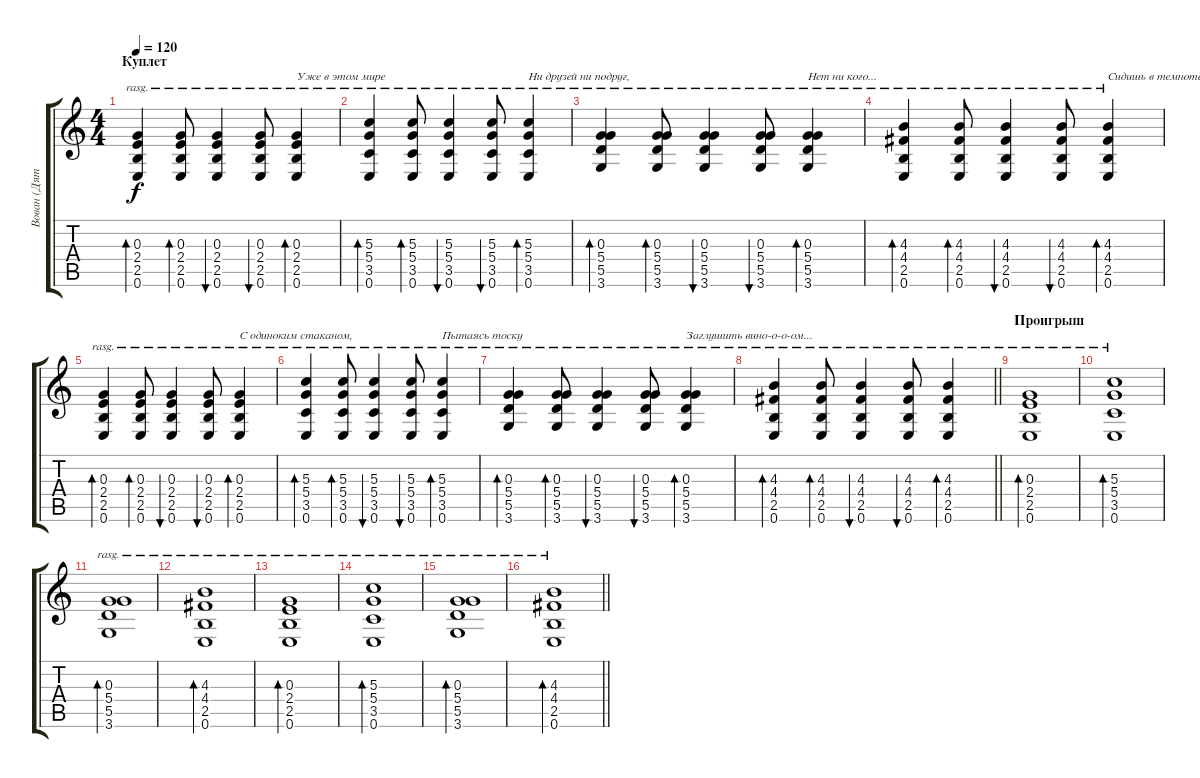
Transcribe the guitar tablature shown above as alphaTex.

\track ("Вован (Дятел) Вокал/Акустика" "Вован (Дят") {instrument acousticguitarsteel}
\staff {score tabs}
\tuning (E4 B3 G3 D3 A2 E2) {hide}
\ts (4 4)
\section ("" "Куплет")
\tempo 120
\clef g2
\ks c
(0.3 2.4 2.5 0.6).4{bd 60 rasg ii dy f instrument acousticguitarsteel} (0.3 2.4 2.5 0.6).8{bd 60 rasg ii} (0.3 2.4 2.5 0.6).4{bu 120 rasg ii} (0.3 2.4 2.5 0.6).8{bu 120 rasg ii} (0.3 2.4 2.5 0.6).4{bd 120 rasg ii txt "Уже в этом мире"} |
(5.3 5.4 3.5 0.6).4{bd 120 rasg ii} (5.3 5.4 3.5 0.6).8{bd 120 rasg ii} (5.3 5.4 3.5 0.6).4{bu 120 rasg ii} (5.3 5.4 3.5 0.6).8{bu 120 rasg ii} (5.3 5.4 3.5 0.6).4{bd 120 rasg ii txt "Ни друзей ни подруг,"} |
(0.3 5.4 5.5 3.6).4{bd 120 rasg ii} (0.3 5.4 5.5 3.6).8{bd 120 rasg ii} (0.3 5.4 5.5 3.6).4{bu 120 rasg ii} (0.3 5.4 5.5 3.6).8{bu 120 rasg ii} (0.3 5.4 5.5 3.6).4{bd 120 rasg ii txt "Нет ни кого..."} |
(4.3 4.4 2.5 0.6).4{bd 120 rasg ii} (4.3 4.4 2.5 0.6).8{bd 120 rasg ii} (4.3 4.4 2.5 0.6).4{bu 120 rasg ii} (4.3 4.4 2.5 0.6).8{bu 120 rasg ii} (4.3 4.4 2.5 0.6).4{bd 120 rasg ii txt "Сидишь в темноте"} |
(0.3 2.4 2.5 0.6).4{bd 60 rasg ii} (0.3 2.4 2.5 0.6).8{bd 60 rasg ii} (0.3 2.4 2.5 0.6).4{bu 120 rasg ii} (0.3 2.4 2.5 0.6).8{bu 120 rasg ii} (0.3 2.4 2.5 0.6).4{bd 120 rasg ii txt "С одиноким стаканом,"} |
(5.3 5.4 3.5 0.6).4{bd 120 rasg ii} (5.3 5.4 3.5 0.6).8{bd 120 rasg ii} (5.3 5.4 3.5 0.6).4{bu 120 rasg ii} (5.3 5.4 3.5 0.6).8{bu 120 rasg ii} (5.3 5.4 3.5 0.6).4{bd 120 rasg ii txt "Пытаясь тоску"} |
(0.3 5.4 5.5 3.6).4{bd 120 rasg ii} (0.3 5.4 5.5 3.6).8{bd 120 rasg ii} (0.3 5.4 5.5 3.6).4{bu 120 rasg ii} (0.3 5.4 5.5 3.6).8{bu 120 rasg ii} (0.3 5.4 5.5 3.6).4{bd 120 rasg ii txt "Заглушить вино-о-о-ом..."} |
\barLineRight lightlight
(4.3 4.4 2.5 0.6).4{bd 120 rasg ii} (4.3 4.4 2.5 0.6).8{bd 120 rasg ii} (4.3 4.4 2.5 0.6).4{bu 120 rasg ii} (4.3 4.4 2.5 0.6).8{bu 120 rasg ii} (4.3 4.4 2.5 0.6).4{bd 120 rasg ii} |
\section ("" "Проигрыш")
(0.3 2.4 2.5 0.6).1{bd 240 rasg ii} |
(5.3 5.4 3.5 0.6).1{bd 240 rasg ii} |
(0.3 5.4 5.5 3.6).1{bd 240 rasg ii} |
(4.3 4.4 2.5 0.6).1{bd 480 rasg ii} |
(0.3 2.4 2.5 0.6).1{bd 240 rasg ii} |
(5.3 5.4 3.5 0.6).1{bd 240 rasg ii} |
(0.3 5.4 5.5 3.6).1{bd 240 rasg ii} |
\barLineRight lightlight
(4.3 4.4 2.5 0.6).1{bd 480 rasg ii}
